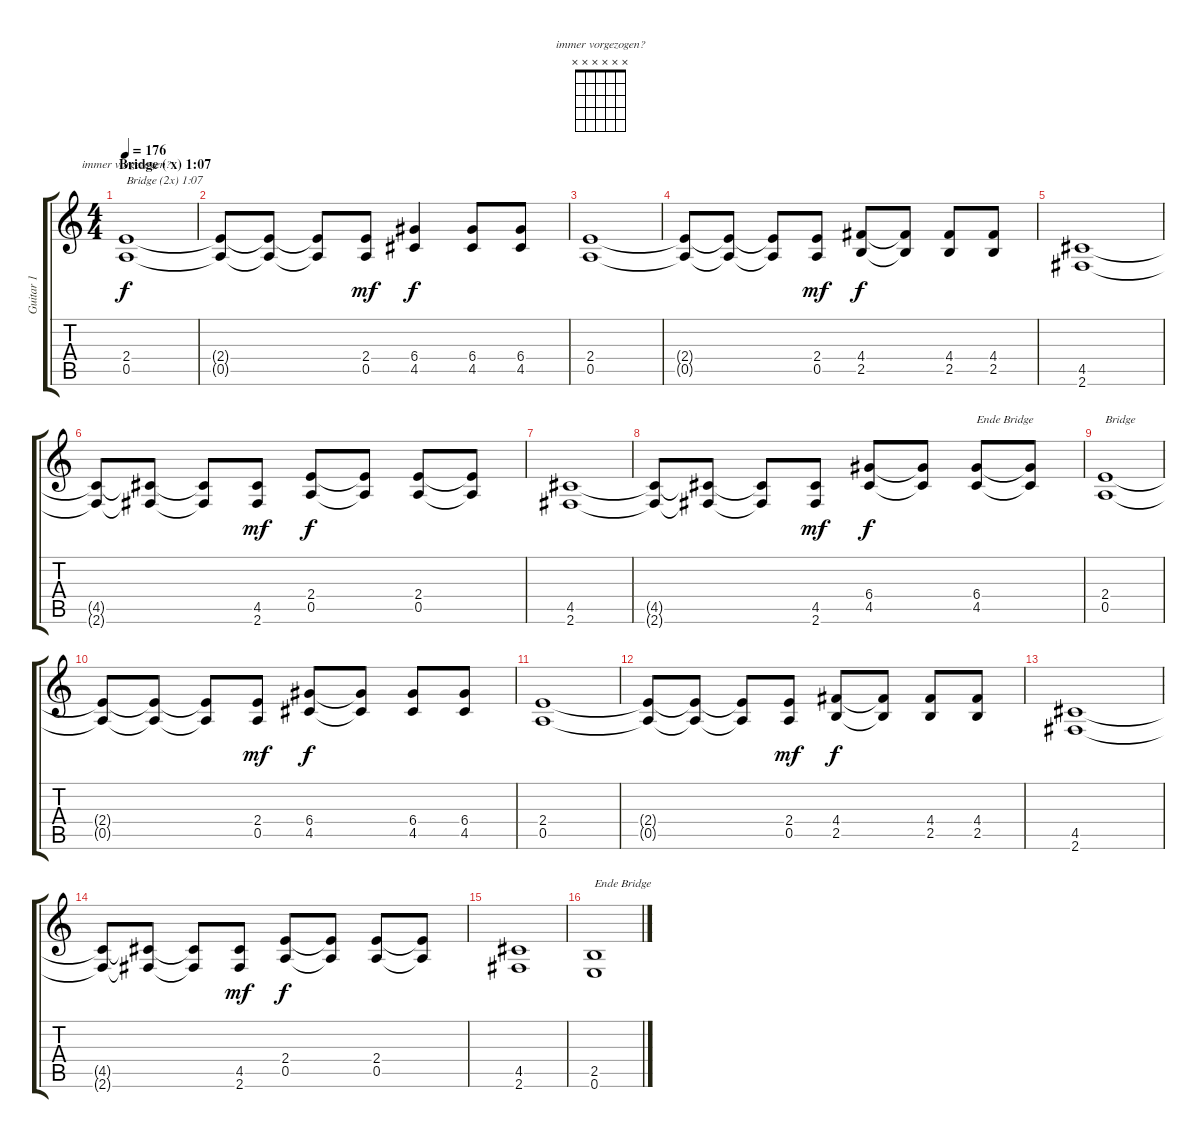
\track ("Guitar 1" "Guitar 1") {instrument overdrivenguitar}
\staff {score tabs}
\tuning (E4 B3 G3 D3 A2 E2) {hide}
\chord ("immer vorgezogen?" x x x x x x)
\ts (4 4)
\section ("" "Bridge ( x) 1:07")
\tempo 176
\clef g2
\ks c
(2.4 0.5).1{ch "immer vorgezogen?" txt "Bridge (2x) 1:07" dy f} |
(2.4{t} 0.5{t}).8 (2.4{t} 0.5{t}).8 (2.4{t} 0.5{t}).8 (2.4 0.5).8{dy mf} (6.4 4.5).4{dy f} (6.4 4.5).8 (6.4 4.5).8 |
(2.4 0.5).1 |
(2.4{t} 0.5{t}).8 (2.4{t} 0.5{t}).8 (2.4{t} 0.5{t}).8 (2.4 0.5).8{dy mf} (4.4 2.5).8{dy f} (4.4{t} 2.5{t}).8 (4.4 2.5).8 (4.4 2.5).8 |
(4.5 2.6).1 |
(4.5{t} 2.6{t}).8 (4.5{t} 2.6{t}).8 (4.5{t} 2.6{t}).8 (4.5 2.6).8{dy mf} (2.4 0.5).8{dy f} (2.4{t} 0.5{t}).8 (2.4 0.5).8 (2.4{t} 0.5{t}).8 |
(4.5 2.6).1 |
(4.5{t} 2.6{t}).8 (4.5{t} 2.6{t}).8 (4.5{t} 2.6{t}).8 (4.5 2.6).8{dy mf} (6.4 4.5).8{dy f} (6.4{t} 4.5{t}).8 (6.4 4.5).8{txt "Ende Bridge"} (6.4{t} 4.5{t}).8 |
(2.4 0.5).1{txt "Bridge"} |
(2.4{t} 0.5{t}).8 (2.4{t} 0.5{t}).8 (2.4{t} 0.5{t}).8 (2.4 0.5).8{dy mf} (6.4 4.5).8{dy f} (6.4{t} 4.5{t}).8 (6.4 4.5).8 (6.4 4.5).8 |
(2.4 0.5).1 |
(2.4{t} 0.5{t}).8 (2.4{t} 0.5{t}).8 (2.4{t} 0.5{t}).8 (2.4 0.5).8{dy mf} (4.4 2.5).8{dy f} (4.4{t} 2.5{t}).8 (4.4 2.5).8 (4.4 2.5).8 |
(4.5 2.6).1 |
(4.5{t} 2.6{t}).8 (4.5{t} 2.6{t}).8 (4.5{t} 2.6{t}).8 (4.5 2.6).8{dy mf} (2.4 0.5).8{dy f} (2.4{t} 0.5{t}).8 (2.4 0.5).8 (2.4{t} 0.5{t}).8 |
(4.5 2.6).1 |
(2.5 0.6).1{txt "Ende Bridge"}
